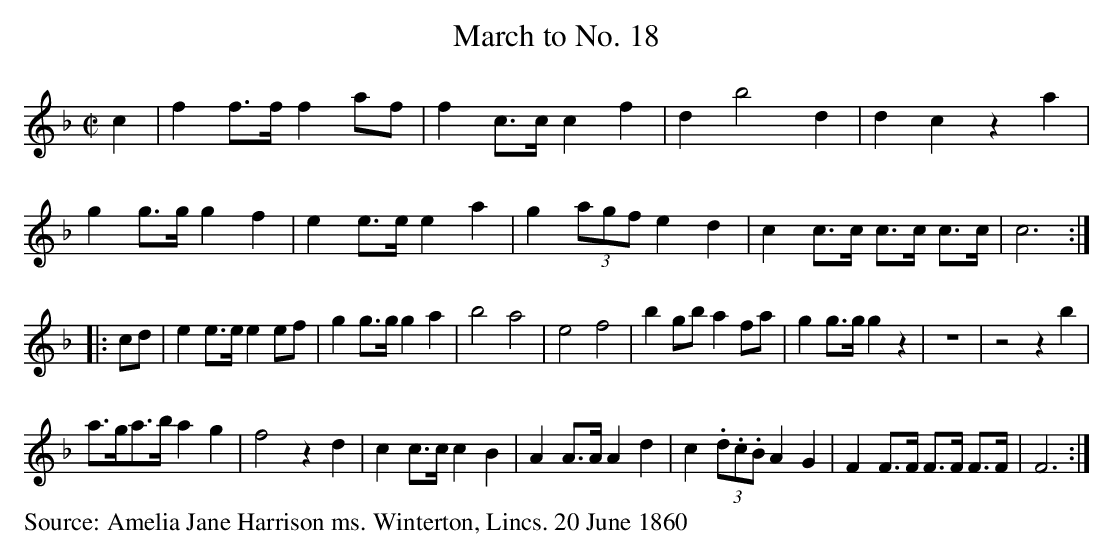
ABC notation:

X:1
T:March to No. 18
M:C|
L:1/8
K:F
c2|f2f>ff2af|f2c>cc2f2|d2b4d2|d2c2z2a2|
g2g>gg2f2|e2e>ee2a2|g2 (3agfe2d2|c2c>c c>c c>c| c6::
cd|e2e>ee2ef|g2g>gg2a2|b4a4|e4f4|b2gba2fa|g2g>gg2z2|Z|z4 z2b2|
a>ga>ba2g2|f4z2d2|c2c>cc2B2|A2A>AA2d2|c2(3.d.c.B A2G2|F2F>F F>F F>F| F6 :|
